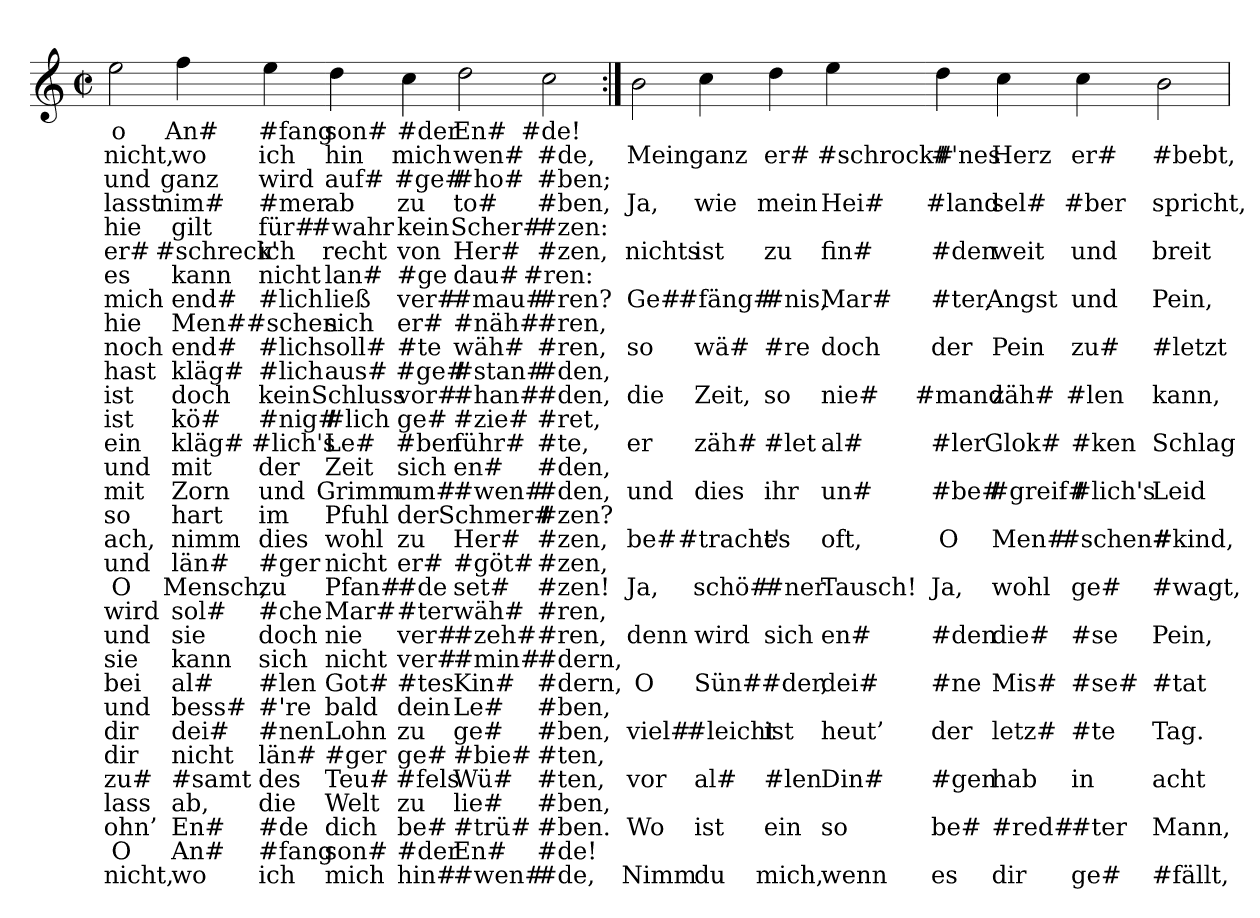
**kern	**text	**text	**text	**text	**text	**text	**text	**text	**text	**text	**text	**text	**text	**text	**text	**text	**text	**text	**text	**text	**text	**text	**text	**text	**text	**text	**text	**text	**text	**text	**text	**text
*part1	*part1	*part1	*part1	*part1	*part1	*part1	*part1	*part1	*part1	*part1	*part1	*part1	*part1	*part1	*part1	*part1	*part1	*part1	*part1	*part1	*part1	*part1	*part1	*part1	*part1	*part1	*part1	*part1	*part1	*part1	*part1	*part1
*staff1	*staff1	*staff1	*staff1	*staff1	*staff1	*staff1	*staff1	*staff1	*staff1	*staff1	*staff1	*staff1	*staff1	*staff1	*staff1	*staff1	*staff1	*staff1	*staff1	*staff1	*staff1	*staff1	*staff1	*staff1	*staff1	*staff1	*staff1	*staff1	*staff1	*staff1	*staff1	*staff1
*clefG2	*	*	*	*	*	*	*	*	*	*	*	*	*	*	*	*	*	*	*	*	*	*	*	*	*	*	*	*	*	*	*	*
*M4/4	*	*	*	*	*	*	*	*	*	*	*	*	*	*	*	*	*	*	*	*	*	*	*	*	*	*	*	*	*	*	*	*
*met(c|)	*	*	*	*	*	*	*	*	*	*	*	*	*	*	*	*	*	*	*	*	*	*	*	*	*	*	*	*	*	*	*	*
=	=	=	=	=	=	=	=	=	=	=	=	=	=	=	=	=	=	=	=	=	=	=	=	=	=	=	=	=	=	=	=	=
2ee	o	nicht,	und	lasst	hie	er#	es	mich	hie	noch	hast	ist	ist	ein	und	mit	so	ach,	und	O	wird	und	sie	bei	und	dir	dir	zu#	lass	ohn’	O	nicht,
4ff	An#	wo	ganz	nim#	gilt	#schreck'	kann	end#	Men#	end#	kläg#	doch	kö#	kläg#	mit	Zorn	hart	nimm	län#	Mensch,	sol#	sie	kann	al#	bess#	dei#	nicht	#samt	ab,	En#	An#	wo
4ee	#fang	ich	wird	#mer	für#	ich	nicht	#lich	#schen	#lich	#lich	kein	#nig#	#lich's	der	und	im	dies	#ger	zu	#che	doch	sich	#len	#'re	#nen	län#	des	die	#de	#fang	ich
4dd	son#	hin	auf#	ab	#wahr	recht	lan#	ließ	sich	soll#	aus#	Schluss	#lich	Le#	Zeit	Grimm	Pfuhl	wohl	nicht	Pfan#	Mar#	nie	nicht	Got#	bald	Lohn	#ger	Teu#	Welt	dich	son#	mich
4cc	#der	mich	#ge#	zu	kein	von	#ge	ver#	er#	#te	#ge#	vor#	ge#	#ben	sich	um#	der	zu	er#	#de	#ter	ver#	ver#	#tes	dein	zu	ge#	#fels	zu	be#	#der	hin#
2dd	En#	wen#	#ho#	to#	Scher#	Her#	dau#	#mau#	#näh#	wäh#	#stan#	#han#	#zie#	führ#	en#	#wen#	Schmer#	Her#	#göt#	set#	wäh#	#zeh#	#min#	Kin#	Le#	ge#	#bie#	Wü#	lie#	#trü#	En#	#wen#
2cc	#de!	#de,	#ben;	#ben,	#zen:	#zen,	#ren:	#ren?	#ren,	#ren,	#den,	#den,	#ret,	#te,	#den,	#den,	#zen?	#zen,	#zen,	#zen!	#ren,	#ren,	#dern,	#dern,	#ben,	#ben,	#ten,	#ten,	#ben,	#ben.	#de!	#de,
=:|!	=:|!	=:|!	=:|!	=:|!	=:|!	=:|!	=:|!	=:|!	=:|!	=:|!	=:|!	=:|!	=:|!	=:|!	=:|!	=:|!	=:|!	=:|!	=:|!	=:|!	=:|!	=:|!	=:|!	=:|!	=:|!	=:|!	=:|!	=:|!	=:|!	=:|!	=:|!	=:|!
2b	.	Mein	.	Ja,	.	nichts	.	Ge#	.	so	.	die	.	er	.	und	.	be#	.	Ja,	.	denn	.	O	.	viel#	.	vor	.	Wo	.	Nimm
4cc	.	ganz	.	wie	.	ist	.	#fäng#	.	wä#	.	Zeit,	.	zäh#	.	dies	.	#tracht'	.	schö#	.	wird	.	Sün#	.	#leicht	.	al#	.	ist	.	du
4dd	.	er#	.	mein	.	zu	.	#nis,	.	#re	.	so	.	#let	.	ihr	.	es	.	#ner	.	sich	.	#der,	.	ist	.	#len	.	ein	.	mich,
4ee	.	#schrock#	.	Hei#	.	fin#	.	Mar#	.	doch	.	nie#	.	al#	.	un#	.	oft,	.	Tausch!	.	en#	.	dei#	.	heut’	.	Din#	.	so	.	wenn
4dd	.	#'nes	.	#land	.	#den	.	#ter,	.	der	.	#mand	.	#ler	.	#be#	.	O	.	Ja,	.	#den	.	#ne	.	der	.	#gen	.	be#	.	es
4cc	.	Herz	.	sel#	.	weit	.	Angst	.	Pein	.	zäh#	.	Glok#	.	#greif#	.	Men#	.	wohl	.	die#	.	Mis#	.	letz#	.	hab	.	#red#	.	dir
4cc	.	er#	.	#ber	.	und	.	und	.	zu#	.	#len	.	#ken	.	#lich's	.	#schen#	.	ge#	.	#se	.	#se#	.	#te	.	in	.	#ter	.	ge#
2b	.	#bebt,	.	spricht,	.	breit	.	Pein,	.	#letzt	.	kann,	.	Schlag	.	Leid	.	#kind,	.	#wagt,	.	Pein,	.	#tat	.	Tag.	.	acht	.	Mann,	.	#fällt,
=	=	=	=	=	=	=	=	=	=	=	=	=	=	=	=	=	=	=	=	=	=	=	=	=	=	=	=	=	=	=	=	=
*-	*-	*-	*-	*-	*-	*-	*-	*-	*-	*-	*-	*-	*-	*-	*-	*-	*-	*-	*-	*-	*-	*-	*-	*-	*-	*-	*-	*-	*-	*-	*-	*-
